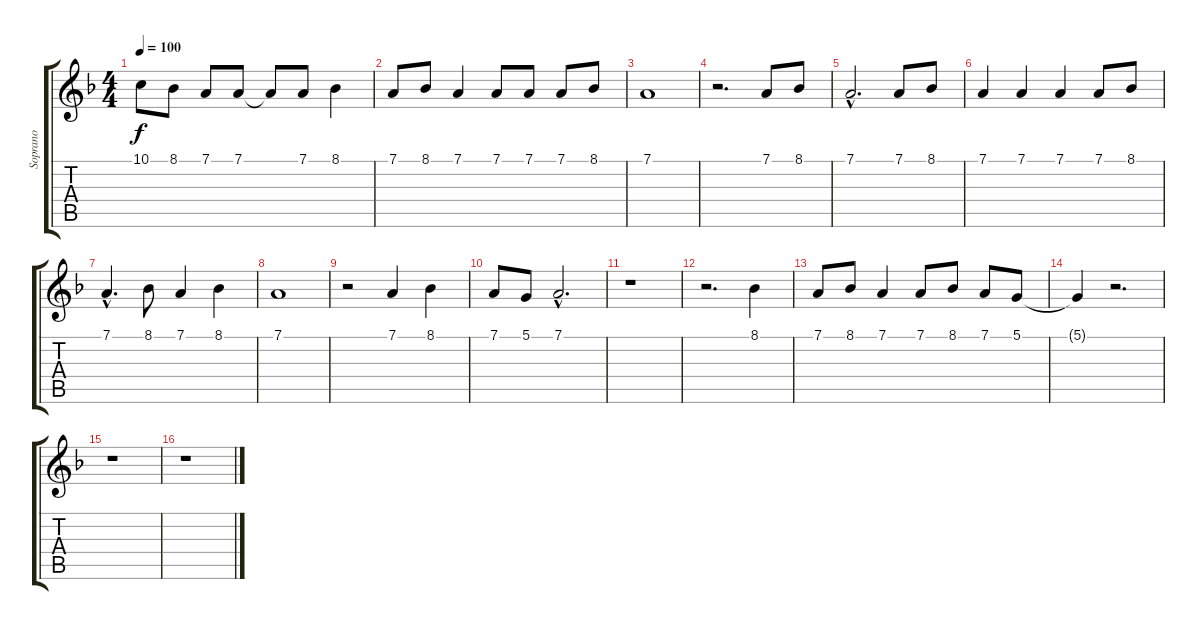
\track ("Soprano" "Soprano") {instrument voiceoohs}
\staff {score tabs}
\tuning (D4 A3 F3 C3 G2 D2) {hide}
\ts (4 4)
\tempo 100
\clef g2
\ks dminor
10.1.8{dy f} 8.1.8 7.1.8 7.1.8 7.1{t}.8 7.1.8 8.1.4 |
7.1.8 8.1.8 7.1.4 7.1.8 7.1.8 7.1.8 8.1.8 |
7.1.1 |
r.2{d} 7.1.8 8.1.8 |
7.1{hac}.2{d} 7.1.8 8.1.8 |
7.1.4 7.1.4 7.1.4 7.1.8 8.1.8 |
7.1{hac}.4{d} 8.1.8 7.1.4 8.1.4 |
7.1.1 |
r.2 7.1.4 8.1.4 |
7.1.8 5.1.8 7.1{hac}.2{d} |
r.1 |
r.2{d} 8.1.4 |
7.1.8 8.1.8 7.1.4 7.1.8 8.1.8 7.1.8 5.1.8 |
5.1{t}.4 r.2{d} |
r.1 |
r.1
